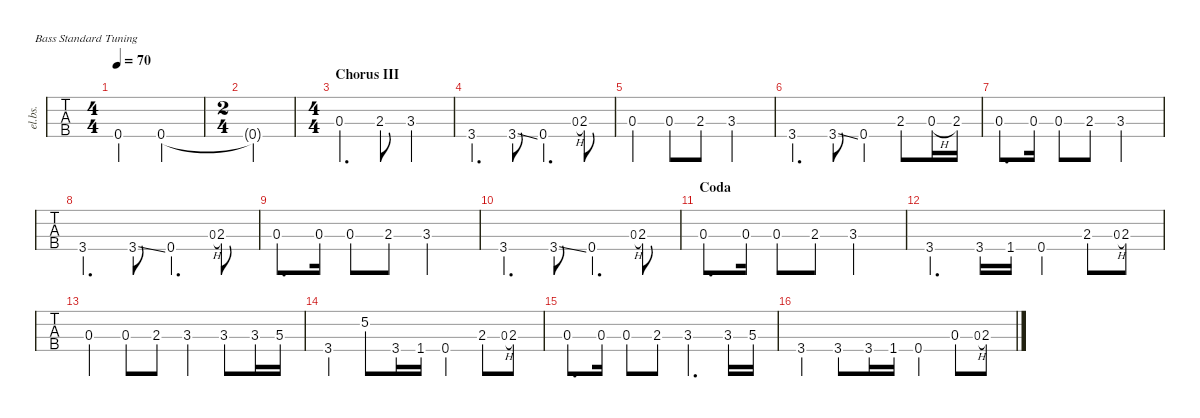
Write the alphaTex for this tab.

\defaultSystemsLayout 4
\hideDynamics
\bracketExtendMode nobrackets
\otherSystemsTrackNameOrientation horizontal
\track ("Bass" "el.bs.") {defaultSystemsLayout 4 multiBarRest instrument electricbassfinger}
\staff {tabs}
\tuning (G2 D2 A1 E1)
\ts (4 4)
\tempo 70
\clef f4
\ks c
0.4.2{dy ff} 0.4.2 |
\ts (2 4)
\beaming (8 2 2)
0.4{t}.2 |
\ts (4 4)
\beaming (8 2 2 2 2)
\section ("" "Chorus III")
0.3.4{d} 2.3.8 3.3.2 |
3.4.4{d} 3.4{ss}.8 0.4.4{d} 0.3{h}.8{gr onbeat} 2.3.8 |
0.3.4 0.3.8 2.3.8 3.3.2 |
3.4.4{d} 3.4{ss}.8 0.4.4 2.3.8 0.3{h}.16 2.3.16 |
0.3.8{d} 0.3.16 0.3.8 2.3.8 3.3.2 |
3.4.4{d} 3.4{ss}.8 0.4.4{d} 0.3{h}.8{gr onbeat} 2.3.8 |
0.3.8{d} 0.3.16 0.3.8 2.3.8 3.3.2 |
3.4.4{d} 3.4{ss}.8 0.4.4{d} 0.3{h}.8{gr onbeat} 2.3.8 |
\section ("" "Coda")
0.3.8{d} 0.3.16 0.3.8 2.3.8 3.3.2 |
3.4.4{d} 3.4.16 1.4.16 0.4.4 2.3.8 0.3{h}.8{gr onbeat} 2.3.8 |
0.3.4 0.3.8 2.3.8 3.3.4 3.3.8 3.3.16 5.3.16 |
3.4.4 5.2.8 3.4.16 1.4.16 0.4.4 2.3.8 0.3{h}.8{gr onbeat} 2.3.8 |
0.3.8{d} 0.3.16 0.3.8 2.3.8 3.3.4{d} 3.3.16 5.3.16 |
3.4.4 3.4.8 3.4.16 1.4.16 0.4.4 0.3.8 0.3{h}.8{gr onbeat} 2.3.8
